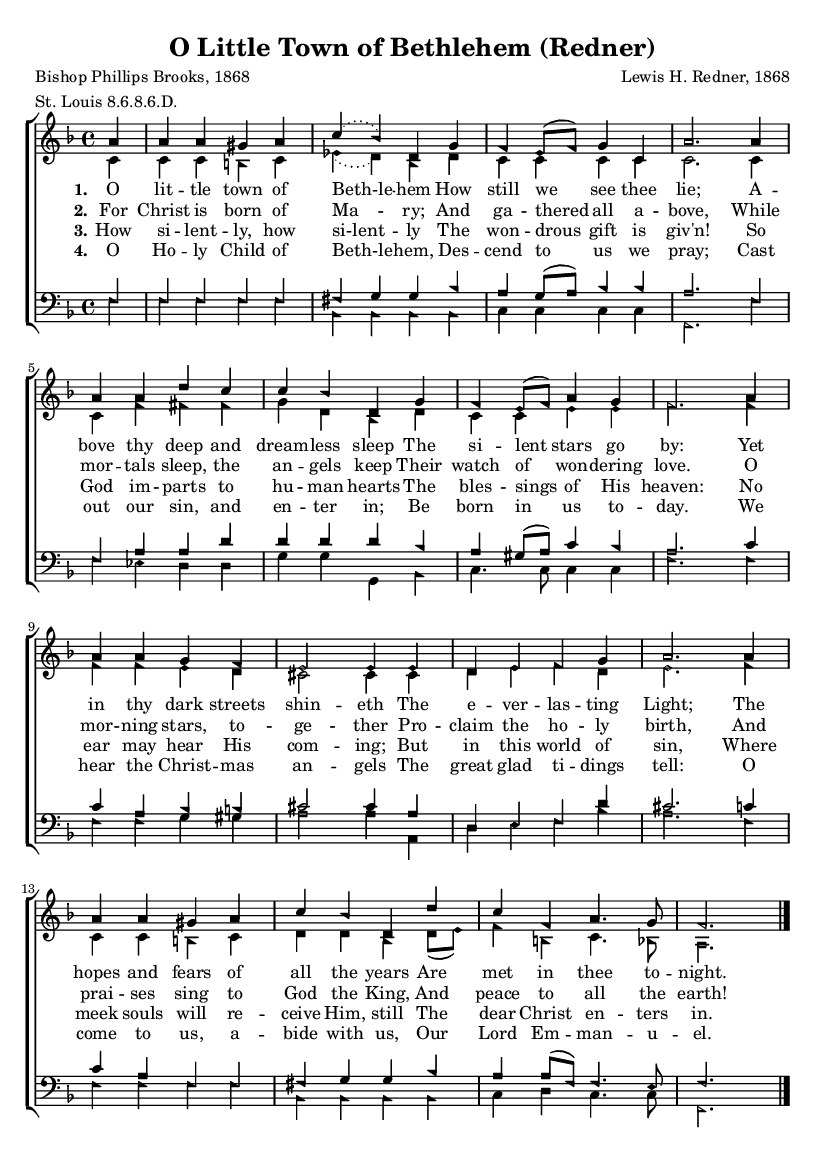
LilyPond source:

\header {
  filename = "o_little_town.ly"
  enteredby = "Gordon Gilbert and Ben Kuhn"
  composer = "Lewis H. Redner, 1868"
  poet = "Bishop Phillips Brooks, 1868"
  date=""
  title = "O Little Town of Bethlehem (Redner)"
  toc_as = "O Little Town of Bethlehem (Lewis H. Redner)"
  % index_as = "O Little Town of Bethlehem!Redner"
  metre = "St. Louis 8.6.8.6.D."
  meter = \metre
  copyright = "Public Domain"
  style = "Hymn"
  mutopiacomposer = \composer
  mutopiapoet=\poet
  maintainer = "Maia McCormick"
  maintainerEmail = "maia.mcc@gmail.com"
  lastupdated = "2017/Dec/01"
}

\version "2.14.2"

\include "header.ly"
global= {
  \preamble
  \time 4/4
  \key g \major
  \partial 4
}

sop = \context Voice = "sop"    {
  \voiceOne
  \global
  \slurDotted
  b'4 | b' b' ais' b' | d''( c'') e' a' |
  \slurSolid
  g' fis'8( g') a'4 d' | b'2. b'4 |
  b' b' e'' d'' | d'' c'' e' a' |
  g' fis'8( g') b'4 a' | g'2. b'4 |
  b' b' a' g' | fis'2 fis'4 fis'4 |
  e' fis' g' a' | b'2. b'4 |
  b' b' ais' b' | d'' c'' e' e'' |
  d'' g' b'4. a'8 g'2. \bar "|."

}

alto=\context Voice = "alto"   {
  \voiceTwo
  \global
  \slurDotted
  d'4 | d' d' cis' d' | f'( e') c' e' |
  \slurSolid
  d' d' d' d' | d'2. d'4 |
  d' g' gis' gis' | a' e' c' e' |
  d' d' fis' fis' | g'2. g'4 |
  g' g' fis' e' | dis'2 dis'4 dis' |
  e' fis' g' e' | fis'2. g'4 |
  d' d' cis' d' | e' e' c' e'8( fis') |
  g'4 cis' d'4. c'8 | b2.
}

tenor = \context Voice = "tenor"   {
  \voiceOne
  \global
  g4 g g g g gis a a
  c' b a8( b) c'4 c' b2.
  g4 g b b e' e' e' e'
  c' b ais8( b) d'4 c' b2.
  d'4 d' b c' cis' dis'2 dis'4
  b e fis g e' dis'2.
  d'4 d' b g g gis a a
  c' b b8( g) g4. fis8 g2.
}

bass = \context Voice = "bass"   {
  \voiceTwo
  \global
  g4 g g g g c c c
  c d d d d g,2.
  g4 g f e e a a a,
  c d4. d8 d4 d g2.
  g4 g g a ais b2 b4
  b, e fis g c' b2.
  g4 g g g g c c c
  c d e d4. d8 g,2.
}
accomp=\chordmode {

}



stanzaa = \lyricmode {
  O lit -- tle town of Beth-le -- hem
  How still we see thee lie;
  A -- bove thy deep and dream -- less sleep
  The si -- lent stars go by:
  Yet in thy dark streets shin -- eth
  The e -- ver -- las -- ting Light;
  The hopes and fears of all the years
  Are met in thee to -- night.
}

stanzab = \lyricmode {
  For Christ is born of Ma --  ry;
  And ga -- thered all a -- bove,
  While mor -- tals sleep, the an -- gels keep
  Their watch of won -- dering love.
  O mor -- ning stars, to -- ge -- ther
  Pro -- claim the ho -- ly birth,
  And prai -- ses sing to God the King,
  And peace to all the earth!
}

stanzac = \lyricmode {
  How si -- lent -- ly, how si-lent -- ly
  The won -- drous gift is giv'n!
  So God im -- parts to hu -- man hearts
  The bles -- sings of His heaven:
  No ear may hear His com -- ing;
  But in this world of sin,
  Where meek souls will re -- ceive Him, still
  The dear Christ en -- ters in.
}

stanzad = \lyricmode {
  O Ho -- ly Child of Beth-le -- hem,
  Des -- cend to us we pray;
  Cast out our sin, and en -- ter in;
  Be born in us to -- day.
  We hear the Christ -- mas an -- gels
  The great glad ti -- dings tell:
  O come to us, a -- bide with us,
  Our Lord Em -- man -- u -- el.
}
stanzae = \lyricmode {

}
stanzaf = \lyricmode {

}

\score {
  \transpose g f
  \context ChoirStaff <<
    \context ChordNames \accomp
    \unset ChoirStaff.melismaBusyProperties
    \context Staff ="upper"  { \clef "G" <<
      \sop
      \alto
    >>}

    \lyricsto "sop" \context Lyrics = "stanza-1" {
      \set stanza = "1."
      \stanzaa }
    \lyricsto "sop" \context Lyrics = "stanza-2" {
      \set stanza = "2."
      \stanzab }
    \lyricsto "sop" \context Lyrics = "stanza-3" {
      \set stanza = "3."
      \stanzac }
    \lyricsto "sop" \context Lyrics = "stanza-4" {
      \set stanza = "4."
      \stanzad }
    \context Staff = "lower"  { \clef "F"<<
      \tenor
      \bass
    >>}
  >>
}

